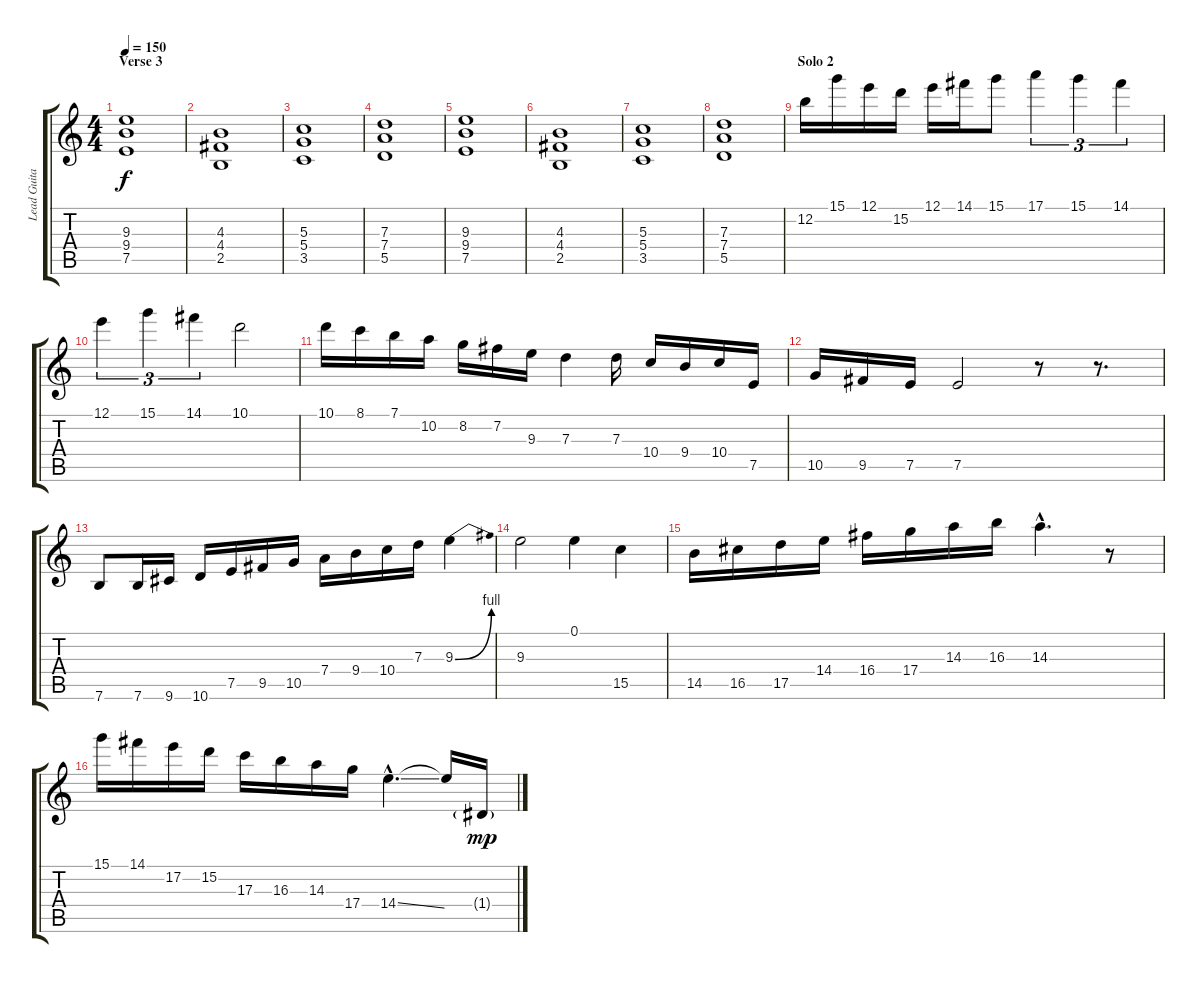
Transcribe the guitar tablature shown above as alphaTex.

\track ("Lead Guitar II (Dist)" "Lead Guita") {instrument distortionguitar}
\staff {score tabs}
\tuning (E4 B3 G3 D3 A2 E2) {hide}
\ts (4 4)
\section ("" "Verse 3")
\tempo 150
\clef g2
\ks c
(9.3 9.4 7.5).1{dy f} |
(4.3 4.4 2.5).1 |
(5.3 5.4 3.5).1 |
(7.3 7.4 5.5).1 |
(9.3 9.4 7.5).1 |
(4.3 4.4 2.5).1 |
(5.3 5.4 3.5).1 |
(7.3 7.4 5.5).1 |
\section ("" "Solo 2")
12.2.16 15.1.16 12.1.16 15.2.16 12.1.16 14.1.16 15.1.8 17.1.4{tu (3 2)} 15.1.4{tu (3 2)} 14.1.4{tu (3 2)} |
12.1.4{tu (3 2)} 15.1.4{tu (3 2)} 14.1.4{tu (3 2)} 10.1.2 |
10.1.16 8.1.16 7.1.16 10.2.16 8.2.16 7.2.16 9.3.16 7.3.4 7.3.16 10.4.16 9.4.16 10.4.16 7.5.16 |
10.5.16 9.5.16 7.5.16 7.5.2 r.8 r.8{d} |
7.6.8 7.6.16 9.6.16 10.6.16 7.5.16 9.5.16 10.5.16 7.4.16 9.4.16 10.4.16 7.3.16 9.3{be (bend 0 0 60 4)}.4 |
9.3.2{instrument guitarharmonics} 0.1.4{instrument distortionguitar} 15.5.4 |
14.5.16 16.5.16 17.5.16 14.4.16 16.4.16 17.4.16 14.3.16 16.3.16 14.3{hac}.4{d} r.8 |
15.1.16 14.1.16 17.2.16 15.2.16 17.3.16 16.3.16 14.3.16 17.4.16 14.4{ss hac}.4{d} 14.4{t}.16 1.4{g}.16{dy mp}
